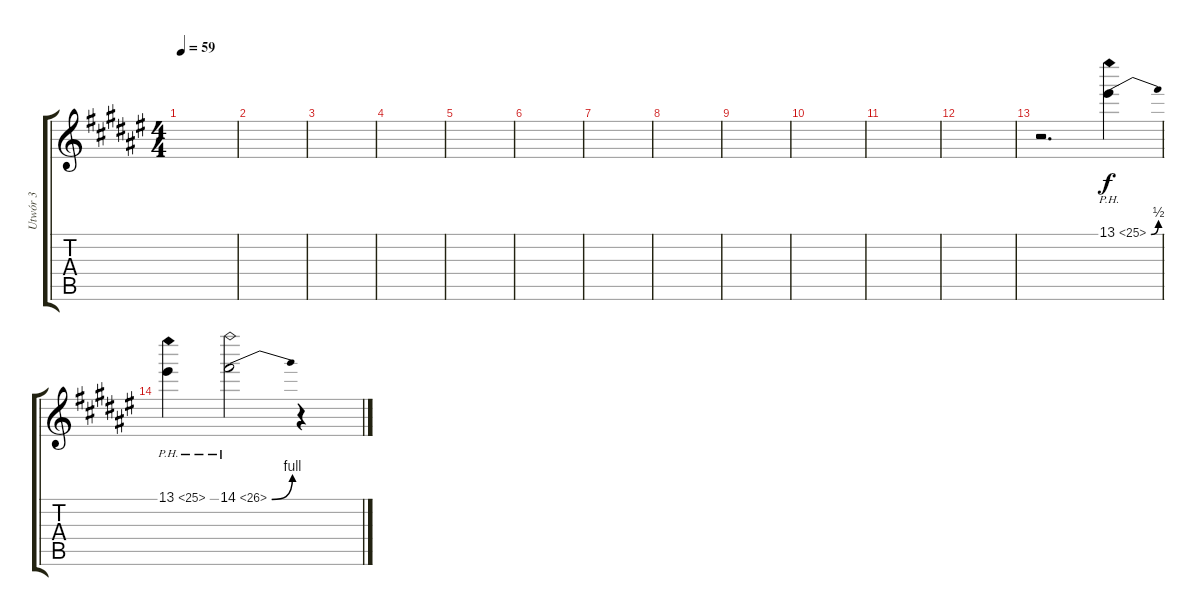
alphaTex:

\track ("Utwór 3" "Utwór 3") {instrument overdrivenguitar}
\staff {score tabs}
\tuning (E4 B3 G3 D3 A2 E2) {hide}
\ts (4 4)
\tempo 59
\clef g2
\ks d#minor
|
|
|
|
|
|
|
|
|
|
|
|
r.2{d} 13.1{be (bend 0 0 60 2) ph 12}.4 |
13.1{ph 12}.4 14.1{be (bend 0 0 60 4) ph 12}.2 r.4
